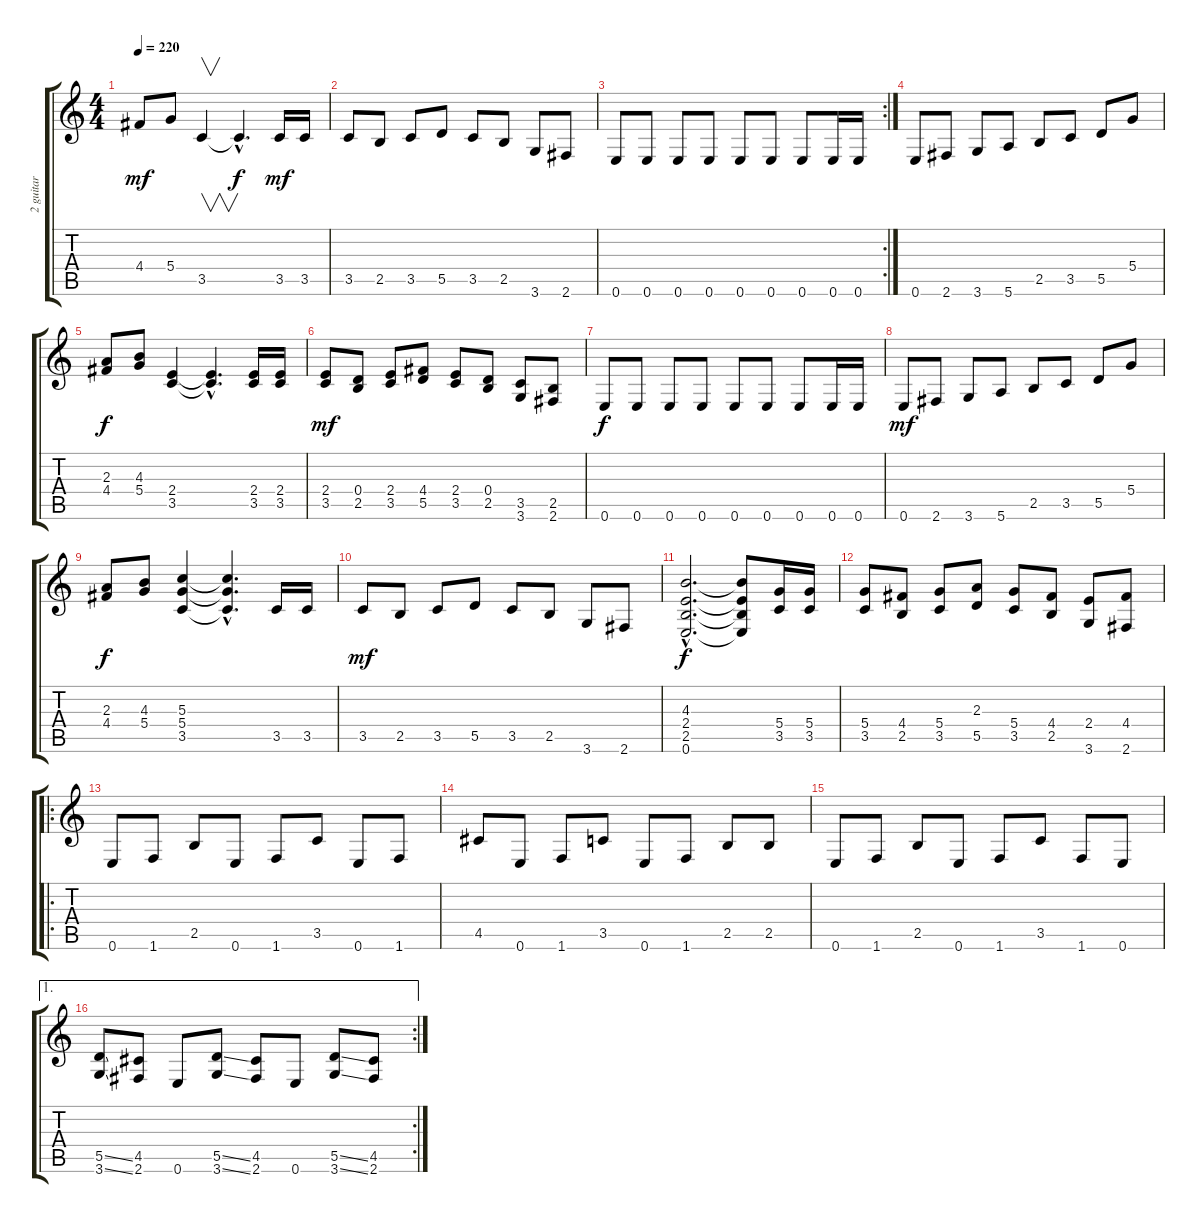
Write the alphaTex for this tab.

\track ("2 guitar" "2 guitar") {instrument overdrivenguitar}
\staff {score tabs}
\tuning (E4 B3 G3 D3 A2 E2) {hide}
\ts (4 4)
\tempo 220
\clef g2
\ks c
4.4.8{dy mf} 5.4.8 3.5.4{v} 3.5{hac t}.4{d dy f} 3.5.16{dy mf} 3.5.16 |
3.5.8 2.5.8 3.5.8 5.5.8 3.5.8 2.5.8 3.6.8 2.6.8 |
\rc 2
0.6.8 0.6.8 0.6.8 0.6.8 0.6.8 0.6.8 0.6.8 0.6.16 0.6.16 |
0.6.8 2.6.8 3.6.8 5.6.8 2.5.8 3.5.8 5.5.8 5.4.8 |
(2.3 4.4).8{dy f} (4.3 5.4).8 (2.4 3.5).4 (2.4{hac t} 3.5{hac t}).4{d} (2.4 3.5).16 (2.4 3.5).16 |
(2.4 3.5).8{dy mf} (0.4 2.5).8 (2.4 3.5).8 (4.4 5.5).8 (2.4 3.5).8 (0.4 2.5).8 (3.5 3.6).8 (2.5 2.6).8 |
0.6.8{dy f} 0.6.8 0.6.8 0.6.8 0.6.8 0.6.8 0.6.8 0.6.16 0.6.16 |
0.6.8{dy mf} 2.6.8 3.6.8 5.6.8 2.5.8 3.5.8 5.5.8 5.4.8 |
(2.3 4.4).8{dy f} (4.3 5.4).8 (5.3 5.4 3.5).4 (5.3{hac t} 5.4{hac t} 3.5{hac t}).4{d} 3.5.16 3.5.16 |
3.5.8{dy mf} 2.5.8 3.5.8 5.5.8 3.5.8 2.5.8 3.6.8 2.6.8 |
(4.3{hac} 2.4{hac} 2.5{hac} 0.6{hac}).2{d dy f} (4.3{t} 2.4{t} 2.5{t} 0.6{t}).8 (5.4 3.5).16 (5.4 3.5).16 |
(5.4 3.5).8 (4.4 2.5).8 (5.4 3.5).8 (2.3 5.5).8 (5.4 3.5).8 (4.4 2.5).8 (2.4 3.6).8 (4.4 2.6).8 |
\ro
0.6.8 1.6.8 2.5.8 0.6.8 1.6.8 3.5.8 0.6.8 1.6.8 |
4.5.8 0.6.8 1.6.8 3.5.8 0.6.8 1.6.8 2.5.8 2.5.8 |
0.6.8 1.6.8 2.5.8 0.6.8 1.6.8 3.5.8 1.6.8 0.6.8 |
\ae 1
\rc 2
(5.5{ss} 3.6{ss}).8 (4.5 2.6).8 0.6.8 (5.5{ss} 3.6{ss}).8 (4.5 2.6).8 0.6.8 (5.5{ss} 3.6{ss}).8 (4.5 2.6).8
